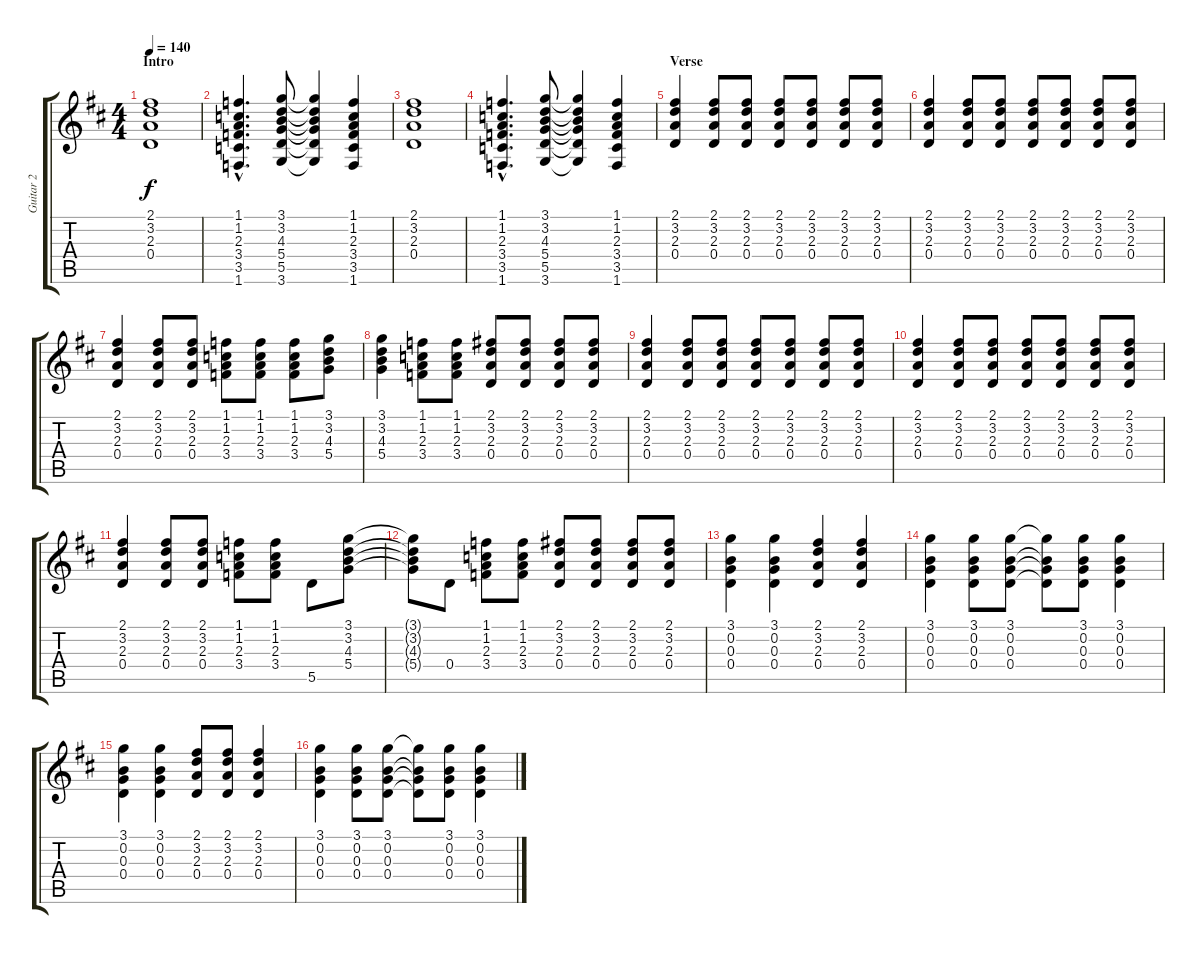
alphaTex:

\track ("Guitar 2" "Guitar 2") {instrument acousticguitarsteel}
\staff {score tabs}
\tuning (E4 B3 G3 D3 A2 E2) {hide}
\ts (4 4)
\section ("" "Intro")
\tempo 140
\clef g2
\ks d
(2.1 3.2 2.3 0.4).1{dy f instrument acousticguitarsteel} |
(1.1{hac} 1.2{hac} 2.3{hac} 3.4{hac} 3.5{hac} 1.6{hac}).4{d} (3.1 3.2 4.3 5.4 5.5 3.6).8 (3.1{t} 3.2{t} 4.3{t} 5.4{t} 5.5{t} 3.6{t}).4 (1.1 1.2 2.3 3.4 3.5 1.6).4 |
(2.1 3.2 2.3 0.4).1 |
(1.1{hac} 1.2{hac} 2.3{hac} 3.4{hac} 3.5{hac} 1.6{hac}).4{d} (3.1 3.2 4.3 5.4 5.5 3.6).8 (3.1{t} 3.2{t} 4.3{t} 5.4{t} 5.5{t} 3.6{t}).4 (1.1 1.2 2.3 3.4 3.5 1.6).4 |
\section ("" "Verse")
(2.1 3.2 2.3 0.4).4 (2.1 3.2 2.3 0.4).8 (2.1 3.2 2.3 0.4).8 (2.1 3.2 2.3 0.4).8 (2.1 3.2 2.3 0.4).8 (2.1 3.2 2.3 0.4).8 (2.1 3.2 2.3 0.4).8 |
(2.1 3.2 2.3 0.4).4 (2.1 3.2 2.3 0.4).8 (2.1 3.2 2.3 0.4).8 (2.1 3.2 2.3 0.4).8 (2.1 3.2 2.3 0.4).8 (2.1 3.2 2.3 0.4).8 (2.1 3.2 2.3 0.4).8 |
(2.1 3.2 2.3 0.4).4 (2.1 3.2 2.3 0.4).8 (2.1 3.2 2.3 0.4).8 (1.1 1.2 2.3 3.4).8 (1.1 1.2 2.3 3.4).8 (1.1 1.2 2.3 3.4).8 (3.1 3.2 4.3 5.4).8 |
(3.1 3.2 4.3 5.4).4 (1.1 1.2 2.3 3.4).8 (1.1 1.2 2.3 3.4).8 (2.1 3.2 2.3 0.4).8 (2.1 3.2 2.3 0.4).8 (2.1 3.2 2.3 0.4).8 (2.1 3.2 2.3 0.4).8 |
(2.1 3.2 2.3 0.4).4 (2.1 3.2 2.3 0.4).8 (2.1 3.2 2.3 0.4).8 (2.1 3.2 2.3 0.4).8 (2.1 3.2 2.3 0.4).8 (2.1 3.2 2.3 0.4).8 (2.1 3.2 2.3 0.4).8 |
(2.1 3.2 2.3 0.4).4 (2.1 3.2 2.3 0.4).8 (2.1 3.2 2.3 0.4).8 (2.1 3.2 2.3 0.4).8 (2.1 3.2 2.3 0.4).8 (2.1 3.2 2.3 0.4).8 (2.1 3.2 2.3 0.4).8 |
(2.1 3.2 2.3 0.4).4 (2.1 3.2 2.3 0.4).8 (2.1 3.2 2.3 0.4).8 (1.1 1.2 2.3 3.4).8 (1.1 1.2 2.3 3.4).8 5.5.8 (3.1 3.2 4.3 5.4).8 |
(3.1{t} 3.2{t} 4.3{t} 5.4{t}).8 0.4.8 (1.1 1.2 2.3 3.4).8 (1.1 1.2 2.3 3.4).8 (2.1 3.2 2.3 0.4).8 (2.1 3.2 2.3 0.4).8 (2.1 3.2 2.3 0.4).8 (2.1 3.2 2.3 0.4).8 |
(3.1 0.2 0.3 0.4).4 (3.1 0.2 0.3 0.4).4 (2.1 3.2 2.3 0.4).4 (2.1 3.2 2.3 0.4).4 |
(3.1 0.2 0.3 0.4).4 (3.1 0.2 0.3 0.4).8 (3.1 0.2 0.3 0.4).8 (3.1{t} 0.2{t} 0.3{t} 0.4{t}).8 (3.1 0.2 0.3 0.4).8 (3.1 0.2 0.3 0.4).4 |
(3.1 0.2 0.3 0.4).4 (3.1 0.2 0.3 0.4).4 (2.1 3.2 2.3 0.4).8 (2.1 3.2 2.3 0.4).8 (2.1 3.2 2.3 0.4).4 |
(3.1 0.2 0.3 0.4).4 (3.1 0.2 0.3 0.4).8 (3.1 0.2 0.3 0.4).8 (3.1{t} 0.2{t} 0.3{t} 0.4{t}).8 (3.1 0.2 0.3 0.4).8 (3.1 0.2 0.3 0.4).4
